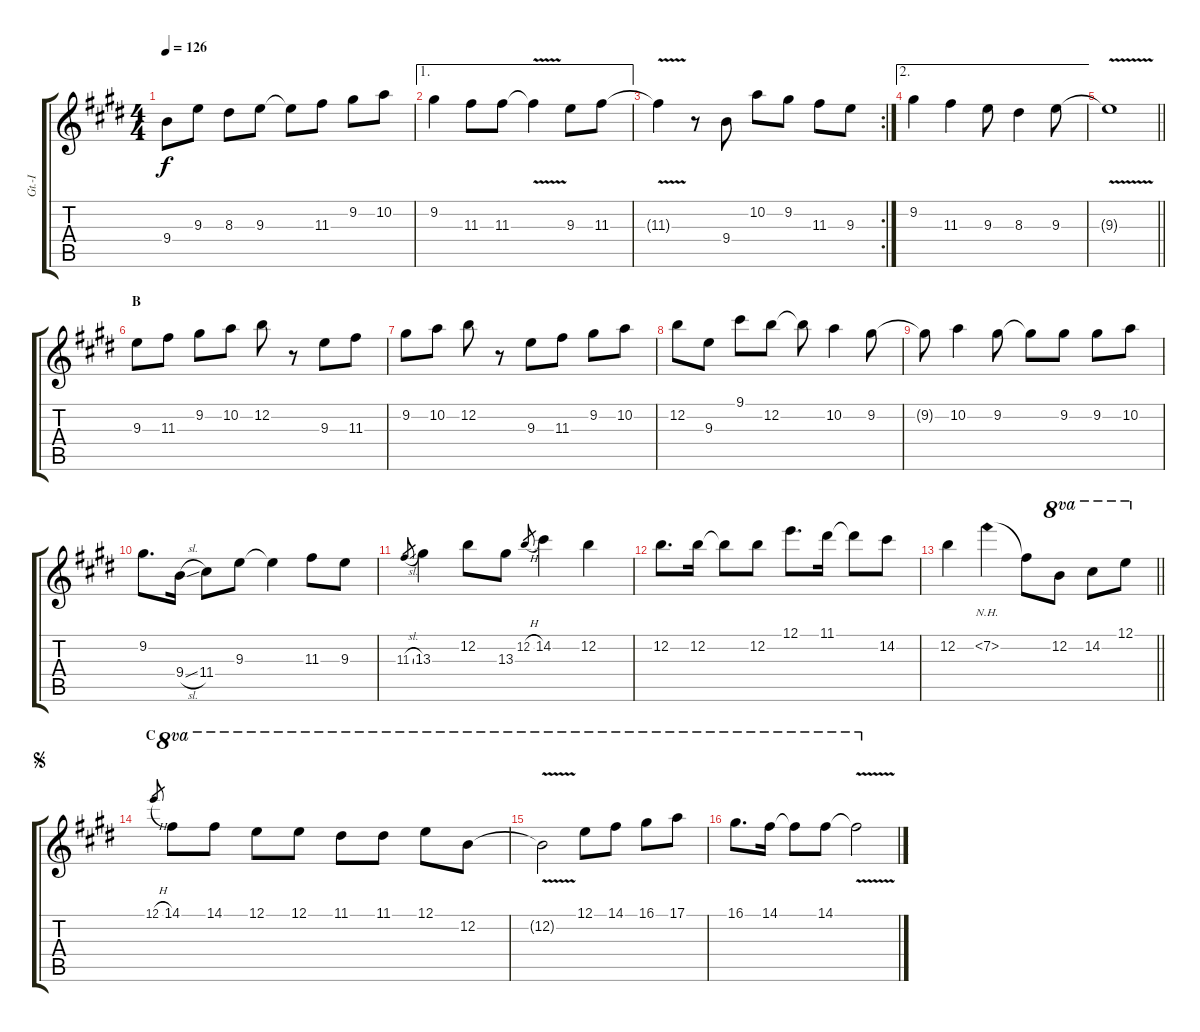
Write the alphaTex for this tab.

\track ("Gt.-I" "Gt.-I") {instrument acousticguitarsteel}
\staff {score tabs}
\tuning (E4 B3 G3 D3 A2 E2) {hide}
\ts (4 4)
\tempo 126
\clef g2
\ks e
9.4.8{dy f} 9.3.8 8.3.8 9.3.8 9.3{t}.8 11.3.8 9.2.8 10.2.8 |
\ae 1
9.2.4 11.3.8 11.3.8 11.3{v t}.4 9.3.8 11.3.8 |
\rc 2
11.3{v t}.4 r.8 9.4.8 10.2.8 9.2.8 11.3.8 9.3.8 |
\ae 2
9.2.4 11.3.4 9.3.8 8.3.4 9.3.8 |
\barLineRight lightlight
9.3{v t}.1 |
\section ("" "B")
9.3.8 11.3.8 9.2.8 10.2.8 12.2.8 r.8 9.3.8 11.3.8 |
9.2.8 10.2.8 12.2.8 r.8 9.3.8 11.3.8 9.2.8 10.2.8 |
12.2.8 9.3.8 9.1.8 12.2.8 12.2{t}.8 10.2.4 9.2.8 |
9.2{t}.8 10.2.4 9.2.8 9.2{t}.8 9.2.8 9.2.8 10.2.8 |
9.2.8{d} 9.4{sl}.16 11.4.8 9.3.8 9.3{t}.4 11.3.8 9.3.8 |
11.3{sl}.8{gr} 13.3.4 12.2.8 13.3.8 12.2{h}.8{gr} 14.2.4 12.2.4 |
12.2.8{d} 12.2.16 12.2{t}.8 12.2.8 12.1.8{d} 11.1.16 11.1{t}.8 14.2.8 |
\barLineRight lightlight
12.2.4 7.2{nh}.4 7.2{t}.8 12.2.8{ot 8va} 14.2.8{ot 8va} 12.1.8{ot 8va} |
\section ("" "C")
\jump segno
12.1{h}.8{gr} 14.1.8{ot 8va} 14.1.8{ot 8va} 12.1.8{ot 8va} 12.1.8{ot 8va} 11.1.8{ot 8va} 11.1.8{ot 8va} 12.1.8{ot 8va} 12.2.8{ot 8va} |
12.2{v t}.2{ot 8va} 12.1.8{ot 8va} 14.1.8{ot 8va} 16.1.8{ot 8va} 17.1.8{ot 8va} |
16.1.8{d ot 8va} 14.1.16{ot 8va} 14.1{t}.8{ot 8va} 14.1.8{ot 8va} 14.1{v t}.2{ot 8va}
